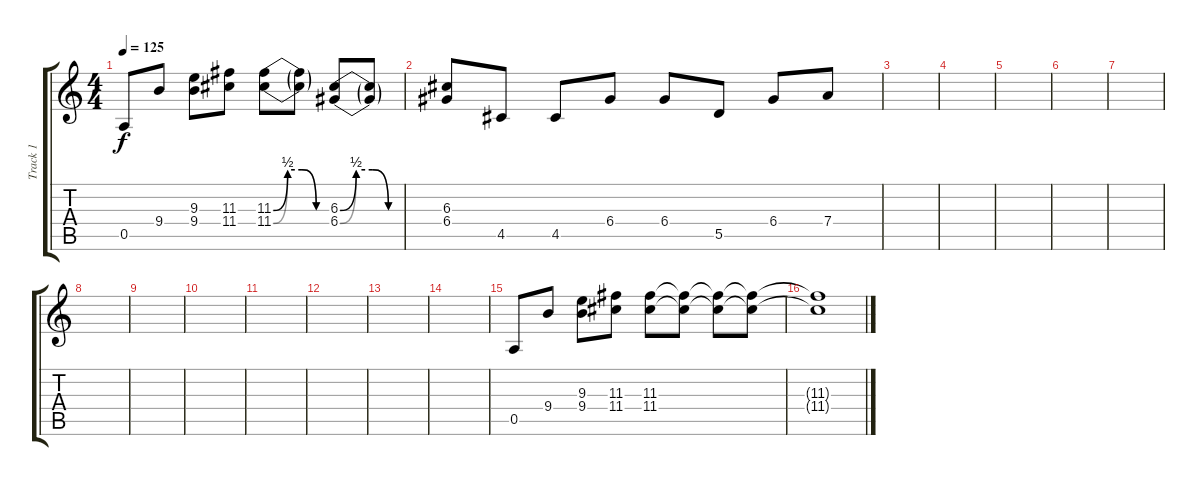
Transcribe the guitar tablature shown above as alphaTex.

\track ("Track 1" "Track 1") {instrument overdrivenguitar}
\staff {score tabs}
\tuning (E4 B3 G3 D3 A2 E2) {hide}
\ts (4 4)
\tempo 125
\clef g2
\ks c
0.5.8{dy f} 9.4.8 (9.3 9.4).8 (11.3 11.4).8 (11.3{be (custom 0 0 15 2 30 2 45 0 60 0)} 11.4{be (custom 0 0 15 2 30 2 45 0 60 0)}).8 (11.3{t} 11.4{t}).8 (6.3{be (custom 0 0 15 2 30 2 45 0 60 0)} 6.4{be (custom 0 0 15 2 30 2 45 0 60 0)}).8 (6.3{t} 6.4{t}).8 |
(6.3 6.4).8 4.5.8 4.5.8 6.4.8 6.4.8 5.5.8 6.4.8 7.4.8 |
|
|
|
|
|
|
|
|
|
|
|
|
0.5.8 9.4.8 (9.3 9.4).8 (11.3 11.4).8 (11.3 11.4).8 (11.3{t} 11.4{t}).8 (11.3{t} 11.4{t}).8 (11.3{t} 11.4{t}).8 |
(11.3{t} 11.4{t}).1
